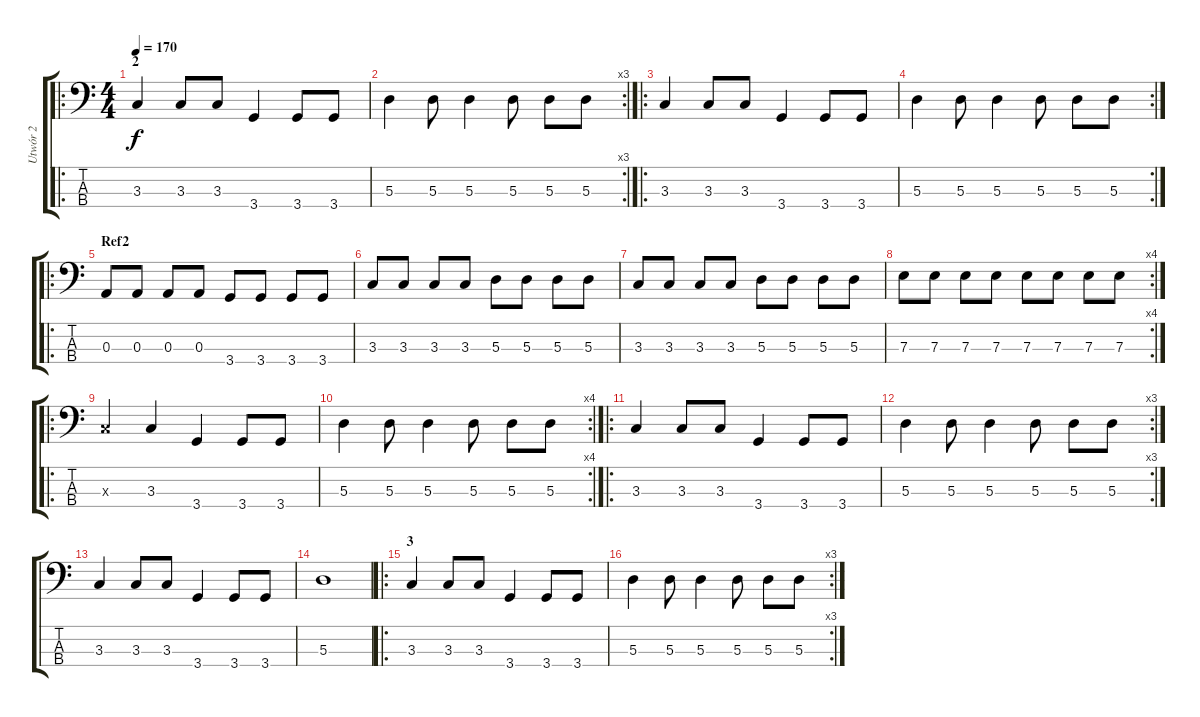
\track ("Utwór 2" "Utwór 2") {instrument electricbassfinger}
\staff {score tabs}
\tuning (G2 D2 A1 E1) {hide}
\ro
\ts (4 4)
\section ("" "2")
\tempo 170
\clef f4
\ks c
3.3.4{dy f} 3.3.8 3.3.8 3.4.4 3.4.8 3.4.8 |
\rc 3
5.3.4 5.3.8 5.3.4 5.3.8 5.3.8 5.3.8 |
\ro
3.3.4 3.3.8 3.3.8 3.4.4 3.4.8 3.4.8 |
\rc 2
5.3.4 5.3.8 5.3.4 5.3.8 5.3.8 5.3.8 |
\ro
\section ("" "Ref2")
0.3.8 0.3.8 0.3.8 0.3.8 3.4.8 3.4.8 3.4.8 3.4.8 |
3.3.8 3.3.8 3.3.8 3.3.8 5.3.8 5.3.8 5.3.8 5.3.8 |
3.3.8 3.3.8 3.3.8 3.3.8 5.3.8 5.3.8 5.3.8 5.3.8 |
\rc 4
7.3.8 7.3.8 7.3.8 7.3.8 7.3.8 7.3.8 7.3.8 7.3.8 |
\ro
3.3{x}.4 3.3.4 3.4.4 3.4.8 3.4.8 |
\rc 4
5.3.4 5.3.8 5.3.4 5.3.8 5.3.8 5.3.8 |
\ro
3.3.4 3.3.8 3.3.8 3.4.4 3.4.8 3.4.8 |
\rc 3
5.3.4 5.3.8 5.3.4 5.3.8 5.3.8 5.3.8 |
3.3.4 3.3.8 3.3.8 3.4.4 3.4.8 3.4.8 |
5.3.1 |
\ro
\section ("" "3")
3.3.4 3.3.8 3.3.8 3.4.4 3.4.8 3.4.8 |
\rc 3
5.3.4 5.3.8 5.3.4 5.3.8 5.3.8 5.3.8
